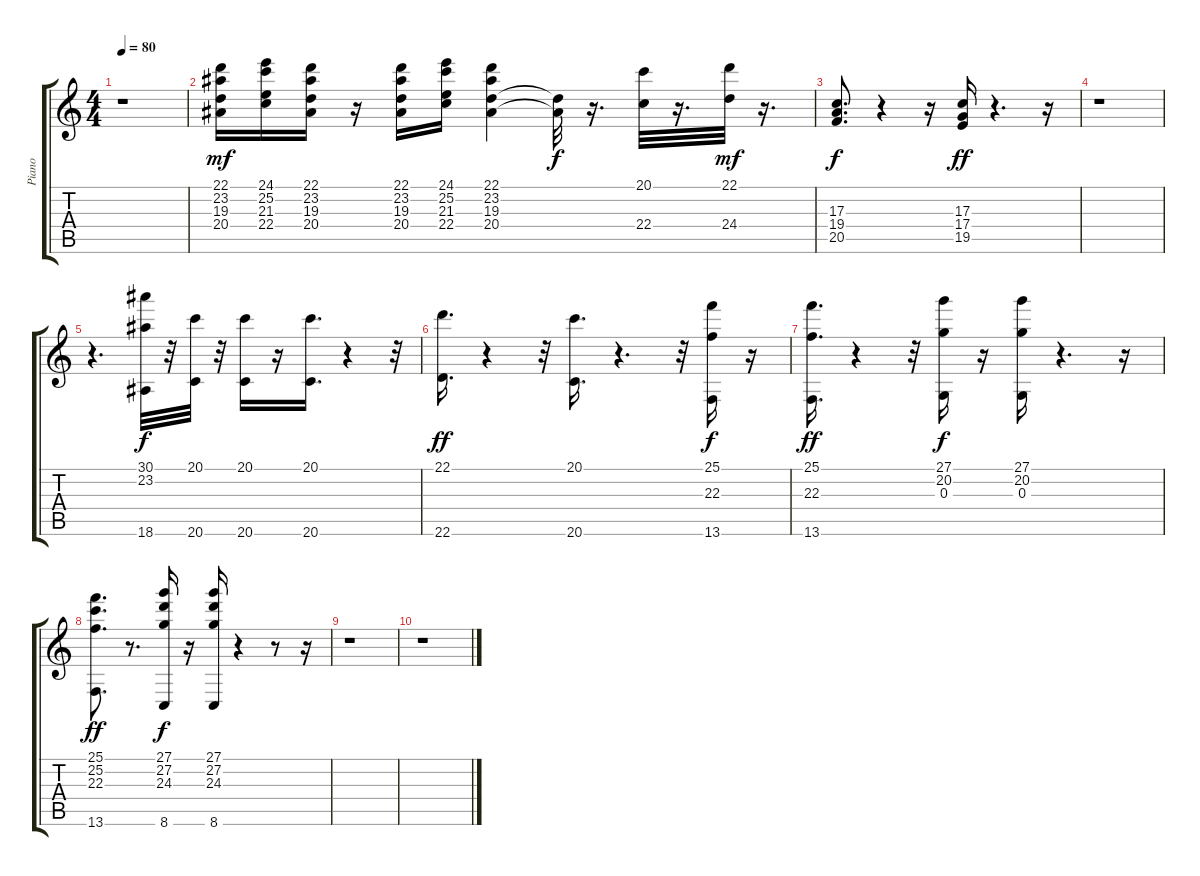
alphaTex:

\track ("Piano" "Piano") {instrument electricgrandpiano}
\staff {score tabs}
\tuning (E4 B3 G3 D3 A2 E2) {hide}
\ts (4 4)
\tempo 80
\clef g2
\ks c
r.1{dy f} |
(22.1 23.2 19.3 20.4).16{dy mf} (24.1 25.2 21.3 22.4).16 (22.1 23.2 19.3 20.4).16 r.16 (22.1 23.2 19.3 20.4).16 (24.1 25.2 21.3 22.4).16 (22.1 23.2 19.3 20.4).4 (19.3{t} 20.4{t}).32{dy f} r.16{d} (20.1 22.4).32 r.16{d} (22.1 24.4).32{dy mf} r.16{d} |
(17.3 19.4 20.5).8{d dy f} r.4 r.16 (17.3 17.4 19.5).16{dy ff} r.4{d} r.16 |
r.1 |
r.4{d} (30.1 23.2 18.6).32{dy f} r.32 (20.1 20.6).32 r.32 (20.1 20.6).16 r.16 (20.1 20.6).16{d} r.4 r.32 |
(22.1 22.6).16{d dy ff} r.4 r.32 (20.1 20.6).16{d} r.4{d} r.32 (25.1 22.3 13.6).16{dy f} r.16 |
(25.1 22.3 13.6).16{d dy ff} r.4 r.32 (27.1 20.2 0.3).16{dy f} r.16 (27.1 20.2 0.3).16 r.4{d} r.16 |
(25.1 25.2 22.3 13.6).8{d dy ff} r.8{d} (27.1 27.2 24.3 8.6).16{dy f} r.16 (27.1 27.2 24.3 8.6).16 r.4 r.8 r.16 |
r.1 |
r.1
